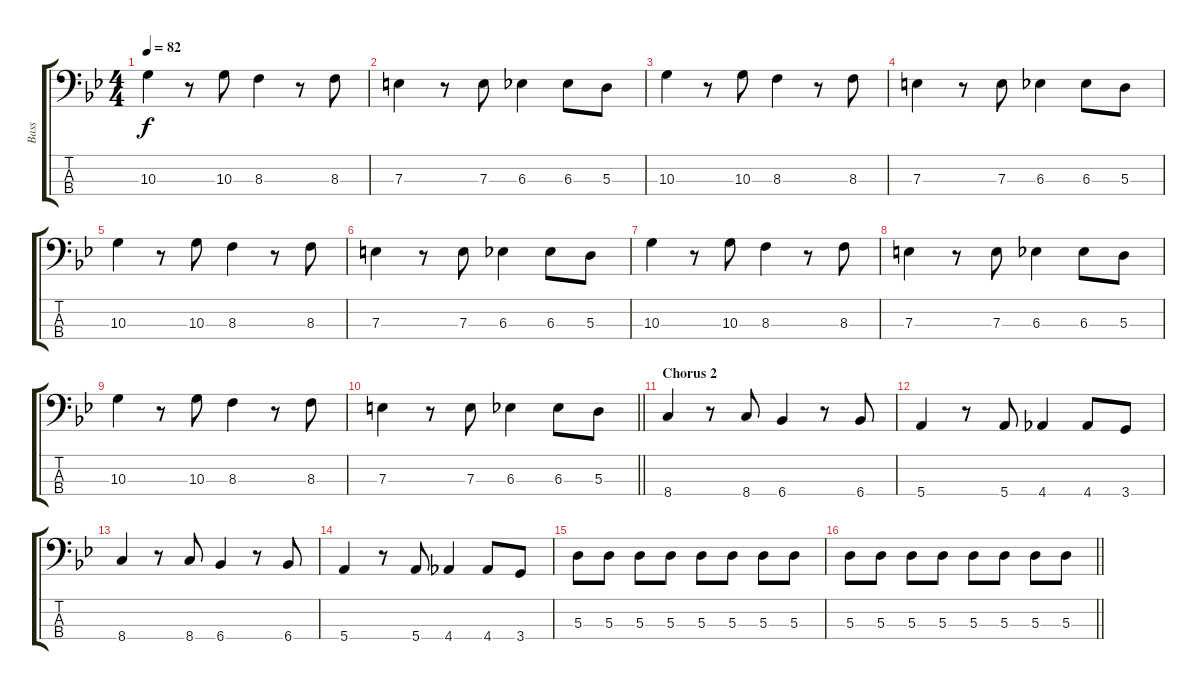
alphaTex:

\track ("Bass" "Bass") {instrument electricbassfinger}
\staff {score tabs}
\tuning (G2 D2 A1 E1) {hide}
\ts (4 4)
\tempo 82
\clef f4
\ks gminor
10.3.4{dy f} r.8 10.3.8 8.3.4 r.8 8.3.8 |
7.3.4 r.8 7.3.8 6.3.4 6.3.8 5.3.8 |
10.3.4 r.8 10.3.8 8.3.4 r.8 8.3.8 |
7.3.4 r.8 7.3.8 6.3.4 6.3.8 5.3.8 |
10.3.4 r.8 10.3.8 8.3.4 r.8 8.3.8 |
7.3.4 r.8 7.3.8 6.3.4 6.3.8 5.3.8 |
10.3.4 r.8 10.3.8 8.3.4 r.8 8.3.8 |
7.3.4 r.8 7.3.8 6.3.4 6.3.8 5.3.8 |
10.3.4 r.8 10.3.8 8.3.4 r.8 8.3.8 |
\barLineRight lightlight
7.3.4 r.8 7.3.8 6.3.4 6.3.8 5.3.8 |
\section ("" "Chorus 2")
8.4.4 r.8 8.4.8 6.4.4 r.8 6.4.8 |
5.4.4 r.8 5.4.8 4.4.4 4.4.8 3.4.8 |
8.4.4 r.8 8.4.8 6.4.4 r.8 6.4.8 |
5.4.4 r.8 5.4.8 4.4.4 4.4.8 3.4.8 |
5.3.8 5.3.8 5.3.8 5.3.8 5.3.8 5.3.8 5.3.8 5.3.8 |
\barLineRight lightlight
5.3.8 5.3.8 5.3.8 5.3.8 5.3.8 5.3.8 5.3.8 5.3.8
